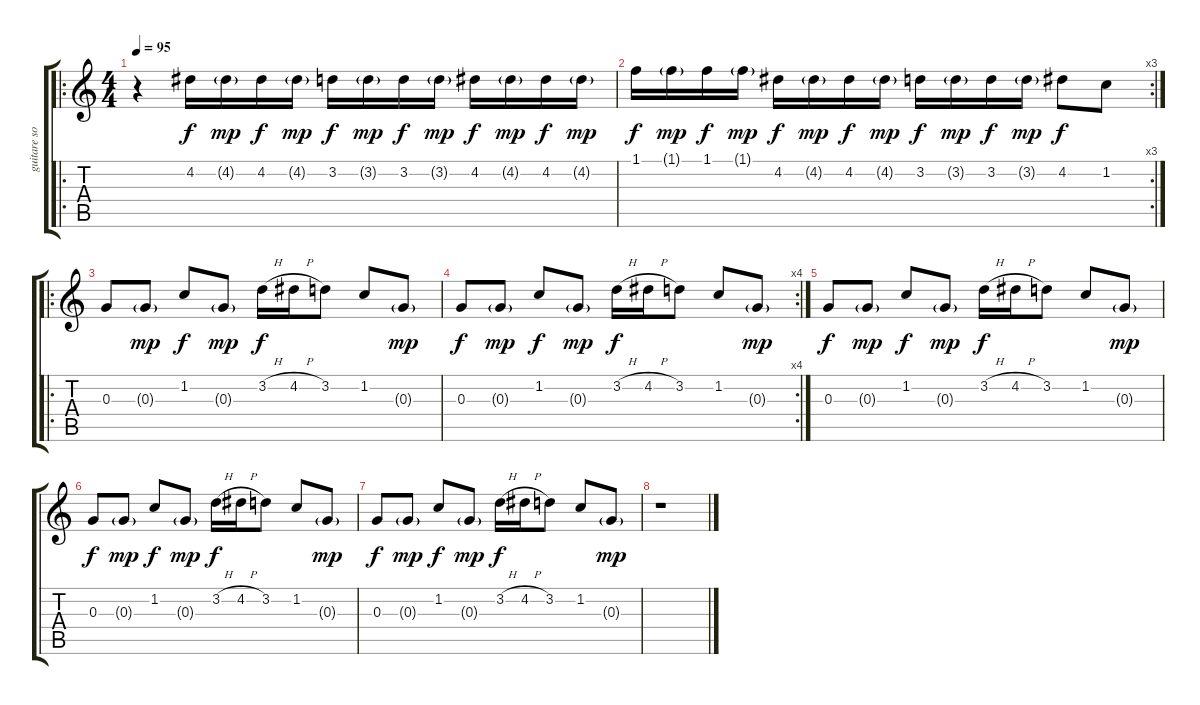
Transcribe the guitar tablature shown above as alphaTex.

\track ("guitare solo" "guitare so") {instrument distortionguitar}
\staff {score tabs}
\tuning (E4 B3 G3 D3 A2 E2) {hide}
\ro
\ts (4 4)
\tempo 95
\clef g2
\ks c
r.4{dy f} 4.2.16 4.2{g}.16{dy mp} 4.2.16{dy f} 4.2{g}.16{dy mp} 3.2.16{dy f} 3.2{g}.16{dy mp} 3.2.16{dy f} 3.2{g}.16{dy mp} 4.2.16{dy f} 4.2{g}.16{dy mp} 4.2.16{dy f} 4.2{g}.16{dy mp} |
\rc 3
1.1.16{dy f} 1.1{g}.16{dy mp} 1.1.16{dy f} 1.1{g}.16{dy mp} 4.2.16{dy f} 4.2{g}.16{dy mp} 4.2.16{dy f} 4.2{g}.16{dy mp} 3.2.16{dy f} 3.2{g}.16{dy mp} 3.2.16{dy f} 3.2{g}.16{dy mp} 4.2.8{dy f} 1.2.8 |
\ro
0.3.8 0.3{g}.8{dy mp} 1.2.8{dy f} 0.3{g}.8{dy mp} 3.2{h}.16{dy f} 4.2{h}.16 3.2.8 1.2.8 0.3{g}.8{dy mp} |
\rc 4
0.3.8{dy f} 0.3{g}.8{dy mp} 1.2.8{dy f} 0.3{g}.8{dy mp} 3.2{h}.16{dy f} 4.2{h}.16 3.2.8 1.2.8 0.3{g}.8{dy mp} |
0.3.8{dy f} 0.3{g}.8{dy mp} 1.2.8{dy f} 0.3{g}.8{dy mp} 3.2{h}.16{dy f} 4.2{h}.16 3.2.8 1.2.8 0.3{g}.8{dy mp} |
0.3.8{dy f} 0.3{g}.8{dy mp} 1.2.8{dy f} 0.3{g}.8{dy mp} 3.2{h}.16{dy f} 4.2{h}.16 3.2.8 1.2.8 0.3{g}.8{dy mp} |
0.3.8{dy f} 0.3{g}.8{dy mp} 1.2.8{dy f} 0.3{g}.8{dy mp} 3.2{h}.16{dy f} 4.2{h}.16 3.2.8 1.2.8 0.3{g}.8{dy mp} |
r.1
